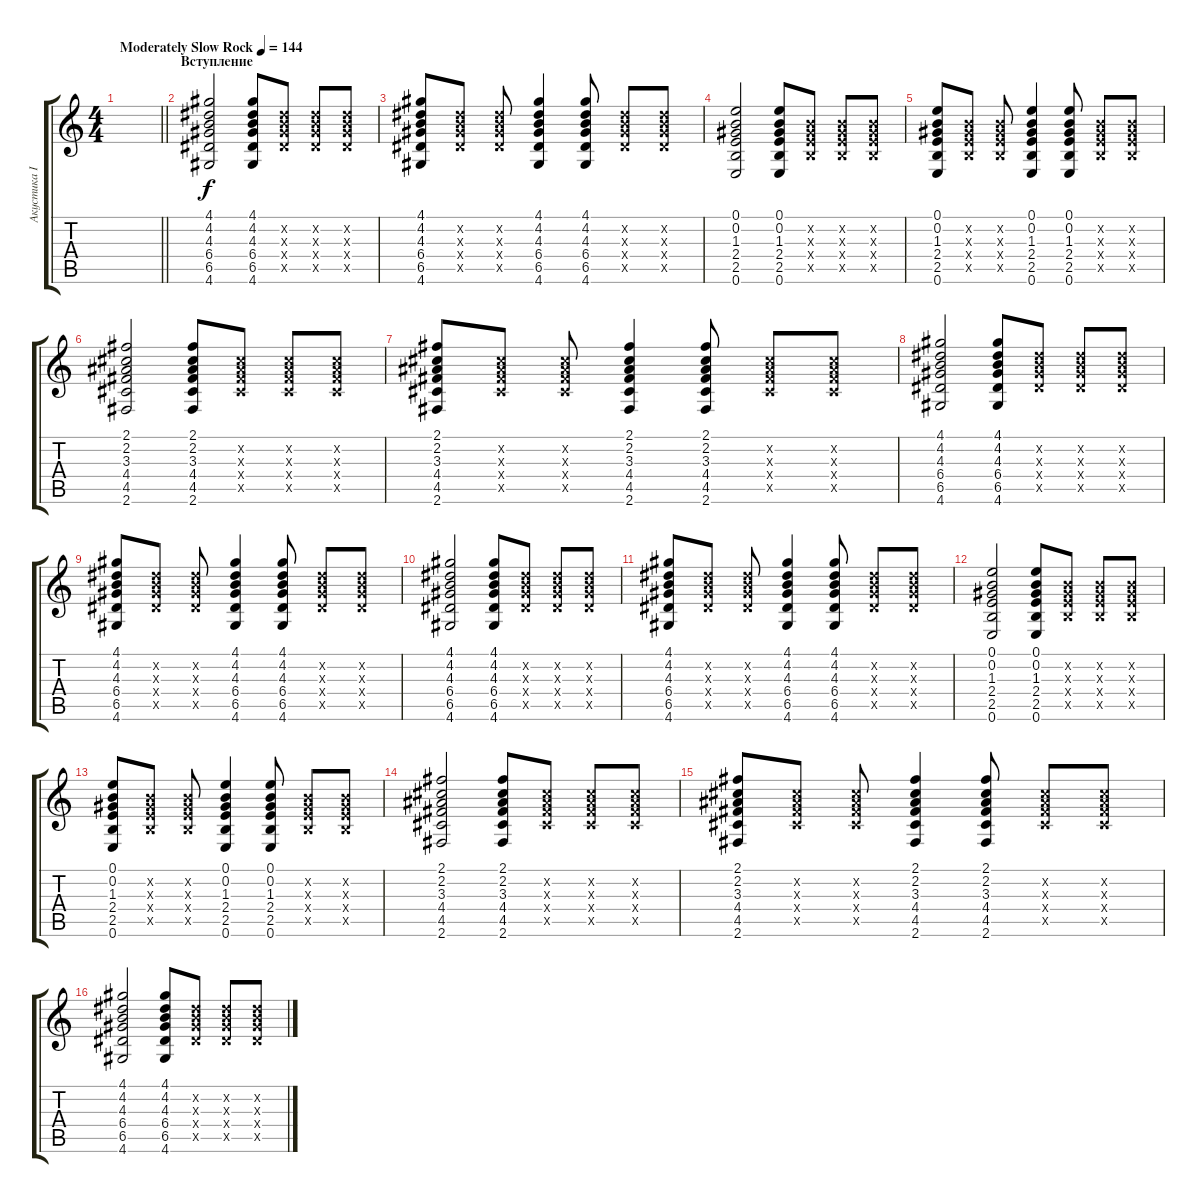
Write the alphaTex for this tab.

\track ("Акустика I" "Акустика I") {instrument acousticguitarsteel}
\staff {score tabs}
\tuning (E4 B3 G3 D3 A2 E2) {hide}
\ts (4 4)
\tempo (144 "Moderately Slow Rock")
\clef g2
\barLineRight lightlight
\ks c
|
\section ("" "Вступление")
(4.1 4.2 4.3 6.4 6.5 4.6).2 (4.1 4.2 4.3 6.4 6.5 4.6).8 (4.2{x} 4.3{x} 6.4{x} 6.5{x}).8 (4.2{x} 4.3{x} 6.4{x} 6.5{x}).8 (4.2{x} 4.3{x} 6.4{x} 6.5{x}).8 |
(4.1 4.2 4.3 6.4 6.5 4.6).8 (4.2{x} 4.3{x} 6.4{x} 6.5{x}).8 (4.2{x} 4.3{x} 6.4{x} 6.5{x}).8 (4.1 4.2 4.3 6.4 6.5 4.6).4 (4.1 4.2 4.3 6.4 6.5 4.6).8 (4.2{x} 4.3{x} 6.4{x} 6.5{x}).8 (4.2{x} 4.3{x} 6.4{x} 6.5{x}).8 |
(0.1 0.2 1.3 2.4 2.5 0.6).2 (0.1 0.2 1.3 2.4 2.5 0.6).8 (0.2{x} 1.3{x} 2.4{x} 2.5{x}).8 (0.2{x} 1.3{x} 2.4{x} 2.5{x}).8 (0.2{x} 1.3{x} 2.4{x} 2.5{x}).8 |
(0.1 0.2 1.3 2.4 2.5 0.6).8 (0.2{x} 1.3{x} 2.4{x} 2.5{x}).8 (0.2{x} 1.3{x} 2.4{x} 2.5{x}).8 (0.1 0.2 1.3 2.4 2.5 0.6).4 (0.1 0.2 1.3 2.4 2.5 0.6).8 (0.2{x} 1.3{x} 2.4{x} 2.5{x}).8 (0.2{x} 1.3{x} 2.4{x} 2.5{x}).8 |
(2.1 2.2 3.3 4.4 4.5 2.6).2 (2.1 2.2 3.3 4.4 4.5 2.6).8 (2.2{x} 3.3{x} 4.4{x} 4.5{x}).8 (2.2{x} 3.3{x} 4.4{x} 4.5{x}).8 (2.2{x} 3.3{x} 4.4{x} 4.5{x}).8 |
(2.1 2.2 3.3 4.4 4.5 2.6).8 (2.2{x} 3.3{x} 4.4{x} 4.5{x}).8 (2.2{x} 3.3{x} 4.4{x} 4.5{x}).8 (2.1 2.2 3.3 4.4 4.5 2.6).4 (2.1 2.2 3.3 4.4 4.5 2.6).8 (2.2{x} 3.3{x} 4.4{x} 4.5{x}).8 (2.2{x} 3.3{x} 4.4{x} 4.5{x}).8 |
(4.1 4.2 4.3 6.4 6.5 4.6).2 (4.1 4.2 4.3 6.4 6.5 4.6).8 (4.2{x} 4.3{x} 6.4{x} 6.5{x}).8 (4.2{x} 4.3{x} 6.4{x} 6.5{x}).8 (4.2{x} 4.3{x} 6.4{x} 6.5{x}).8 |
(4.1 4.2 4.3 6.4 6.5 4.6).8 (4.2{x} 4.3{x} 6.4{x} 6.5{x}).8 (4.2{x} 4.3{x} 6.4{x} 6.5{x}).8 (4.1 4.2 4.3 6.4 6.5 4.6).4 (4.1 4.2 4.3 6.4 6.5 4.6).8 (4.2{x} 4.3{x} 6.4{x} 6.5{x}).8 (4.2{x} 4.3{x} 6.4{x} 6.5{x}).8 |
(4.1 4.2 4.3 6.4 6.5 4.6).2 (4.1 4.2 4.3 6.4 6.5 4.6).8 (4.2{x} 4.3{x} 6.4{x} 6.5{x}).8 (4.2{x} 4.3{x} 6.4{x} 6.5{x}).8 (4.2{x} 4.3{x} 6.4{x} 6.5{x}).8 |
(4.1 4.2 4.3 6.4 6.5 4.6).8 (4.2{x} 4.3{x} 6.4{x} 6.5{x}).8 (4.2{x} 4.3{x} 6.4{x} 6.5{x}).8 (4.1 4.2 4.3 6.4 6.5 4.6).4 (4.1 4.2 4.3 6.4 6.5 4.6).8 (4.2{x} 4.3{x} 6.4{x} 6.5{x}).8 (4.2{x} 4.3{x} 6.4{x} 6.5{x}).8 |
(0.1 0.2 1.3 2.4 2.5 0.6).2 (0.1 0.2 1.3 2.4 2.5 0.6).8 (0.2{x} 1.3{x} 2.4{x} 2.5{x}).8 (0.2{x} 1.3{x} 2.4{x} 2.5{x}).8 (0.2{x} 1.3{x} 2.4{x} 2.5{x}).8 |
(0.1 0.2 1.3 2.4 2.5 0.6).8 (0.2{x} 1.3{x} 2.4{x} 2.5{x}).8 (0.2{x} 1.3{x} 2.4{x} 2.5{x}).8 (0.1 0.2 1.3 2.4 2.5 0.6).4 (0.1 0.2 1.3 2.4 2.5 0.6).8 (0.2{x} 1.3{x} 2.4{x} 2.5{x}).8 (0.2{x} 1.3{x} 2.4{x} 2.5{x}).8 |
(2.1 2.2 3.3 4.4 4.5 2.6).2 (2.1 2.2 3.3 4.4 4.5 2.6).8 (2.2{x} 3.3{x} 4.4{x} 4.5{x}).8 (2.2{x} 3.3{x} 4.4{x} 4.5{x}).8 (2.2{x} 3.3{x} 4.4{x} 4.5{x}).8 |
(2.1 2.2 3.3 4.4 4.5 2.6).8 (2.2{x} 3.3{x} 4.4{x} 4.5{x}).8 (2.2{x} 3.3{x} 4.4{x} 4.5{x}).8 (2.1 2.2 3.3 4.4 4.5 2.6).4 (2.1 2.2 3.3 4.4 4.5 2.6).8 (2.2{x} 3.3{x} 4.4{x} 4.5{x}).8 (2.2{x} 3.3{x} 4.4{x} 4.5{x}).8 |
(4.1 4.2 4.3 6.4 6.5 4.6).2 (4.1 4.2 4.3 6.4 6.5 4.6).8 (4.2{x} 4.3{x} 6.4{x} 6.5{x}).8 (4.2{x} 4.3{x} 6.4{x} 6.5{x}).8 (4.2{x} 4.3{x} 6.4{x} 6.5{x}).8
